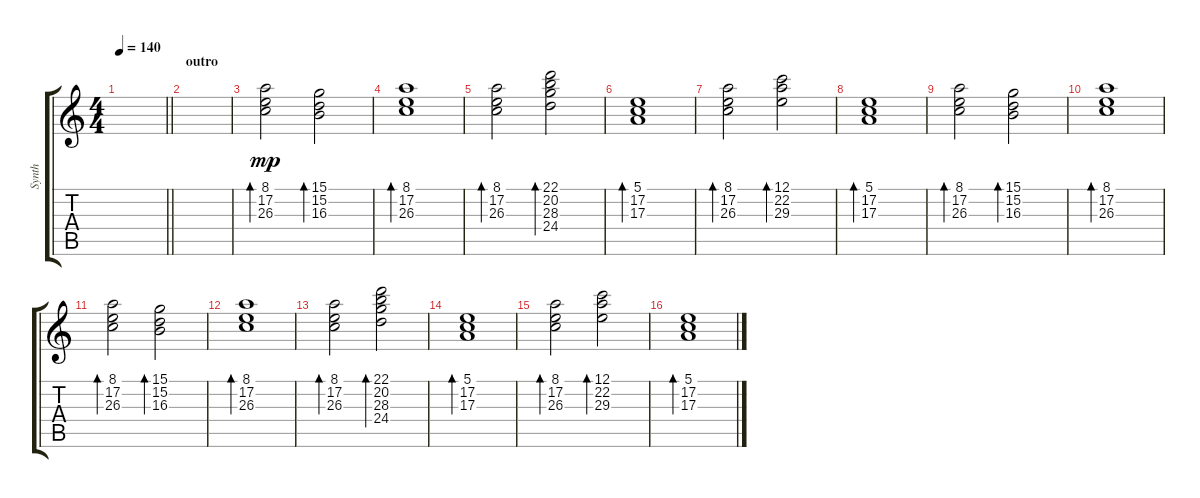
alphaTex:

\track ("Synth" "Synth") {instrument lead3calliope}
\staff {score tabs}
\tuning (E4 B3 G3 D3 A2 E2) {hide}
\ts (4 4)
\tempo 140
\clef g2
\barLineRight lightlight
\ks c
|
\section ("" "outro")
|
(8.1 17.2 26.3).2{bd 240 dy mp} (15.1 15.2 16.3).2{bd 240} |
(8.1 17.2 26.3).1{bd 240} |
(8.1 17.2 26.3).2{bd 240} (22.1 20.2 28.3 24.4).2{bd 240} |
(5.1 17.2 17.3).1{bd 240} |
(8.1 17.2 26.3).2{bd 240} (12.1 22.2 29.3).2{bd 240} |
(5.1 17.2 17.3).1{bd 240} |
(8.1 17.2 26.3).2{bd 240} (15.1 15.2 16.3).2{bd 240} |
(8.1 17.2 26.3).1{bd 240} |
(8.1 17.2 26.3).2{bd 240} (15.1 15.2 16.3).2{bd 240} |
(8.1 17.2 26.3).1{bd 240} |
(8.1 17.2 26.3).2{bd 240} (22.1 20.2 28.3 24.4).2{bd 240} |
(5.1 17.2 17.3).1{bd 240} |
(8.1 17.2 26.3).2{bd 240} (12.1 22.2 29.3).2{bd 240} |
(5.1 17.2 17.3).1{bd 240}
